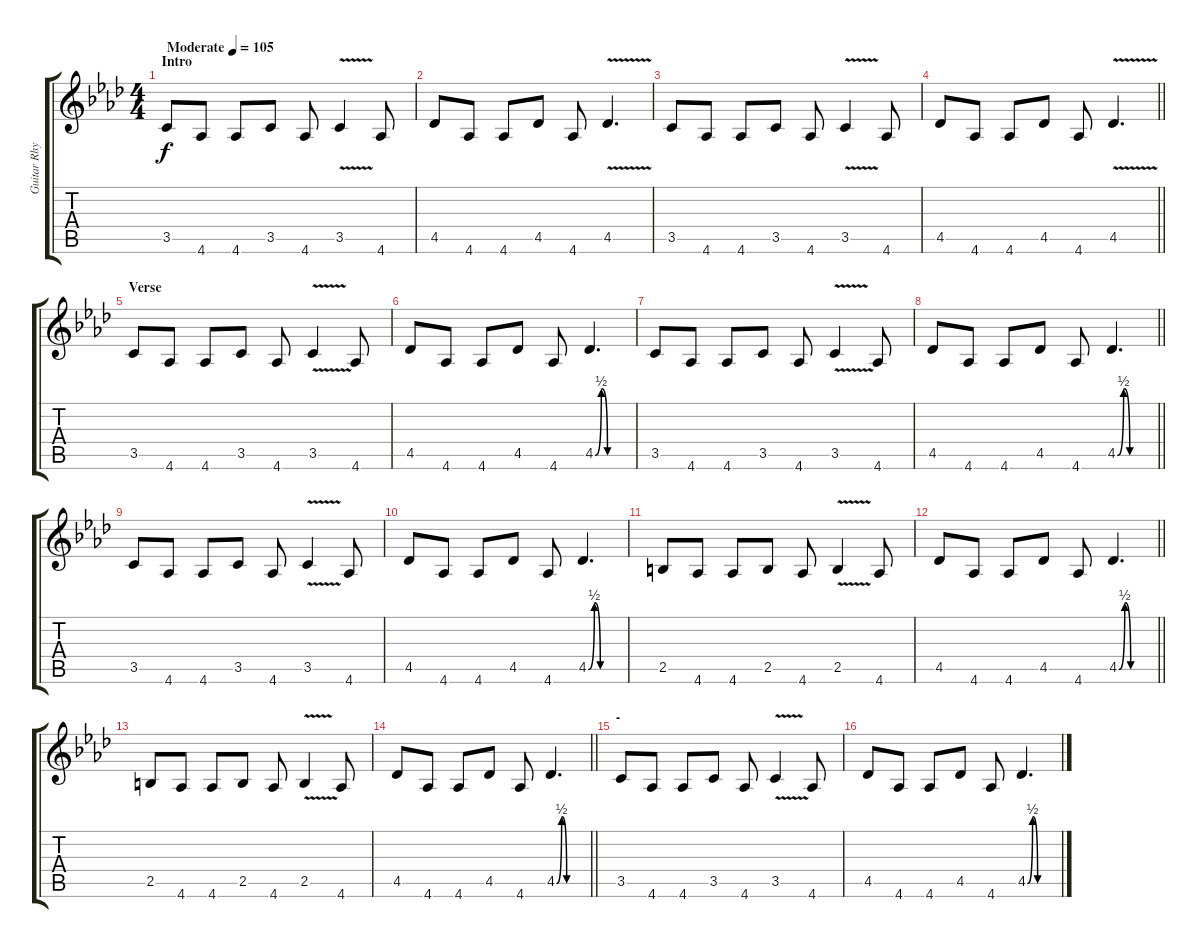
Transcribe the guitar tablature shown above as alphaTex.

\track ("Guitar Rhythm" "Guitar Rhy") {instrument acousticguitarsteel}
\staff {score tabs}
\tuning (E4 B3 G3 D3 A2 E2) {hide}
\ts (4 4)
\section ("" "Intro")
\tempo (105 "Moderate")
\clef g2
\ks fminor
3.5.8{dy f instrument acousticguitarsteel} 4.6.8 4.6.8 3.5.8 4.6.8 3.5{v}.4 4.6.8 |
4.5.8 4.6.8 4.6.8 4.5.8 4.6.8 4.5{v}.4{d} |
3.5.8 4.6.8 4.6.8 3.5.8 4.6.8 3.5{v}.4 4.6.8 |
\barLineRight lightlight
4.5.8 4.6.8 4.6.8 4.5.8 4.6.8 4.5{v}.4{d} |
\section ("" "Verse")
3.5.8 4.6.8 4.6.8 3.5.8 4.6.8 3.5{v}.4 4.6.8 |
4.5.8 4.6.8 4.6.8 4.5.8 4.6.8 4.5{be (custom 0 0 10 2 20 0 60 0)}.4{d} |
3.5.8 4.6.8 4.6.8 3.5.8 4.6.8 3.5{v}.4 4.6.8 |
\barLineRight lightlight
4.5.8 4.6.8 4.6.8 4.5.8 4.6.8 4.5{be (custom 0 0 10 2 20 0 60 0)}.4{d} |
\section ("" "")
3.5.8 4.6.8 4.6.8 3.5.8 4.6.8 3.5{v}.4 4.6.8 |
4.5.8 4.6.8 4.6.8 4.5.8 4.6.8 4.5{be (custom 0 0 10 2 20 0 60 0)}.4{d} |
2.5.8 4.6.8 4.6.8 2.5.8 4.6.8 2.5{v}.4 4.6.8 |
\barLineRight lightlight
4.5.8 4.6.8 4.6.8 4.5.8 4.6.8 4.5{be (custom 0 0 10 2 20 0 60 0)}.4{d} |
\section ("" "")
2.5.8 4.6.8 4.6.8 2.5.8 4.6.8 2.5{v}.4 4.6.8 |
\barLineRight lightlight
4.5.8 4.6.8 4.6.8 4.5.8 4.6.8 4.5{be (custom 0 0 10 2 20 0 60 0)}.4{d} |
\section ("" "-")
3.5.8 4.6.8 4.6.8 3.5.8 4.6.8 3.5{v}.4 4.6.8 |
4.5.8 4.6.8 4.6.8 4.5.8 4.6.8 4.5{be (custom 0 0 10 2 20 0 60 0)}.4{d}
